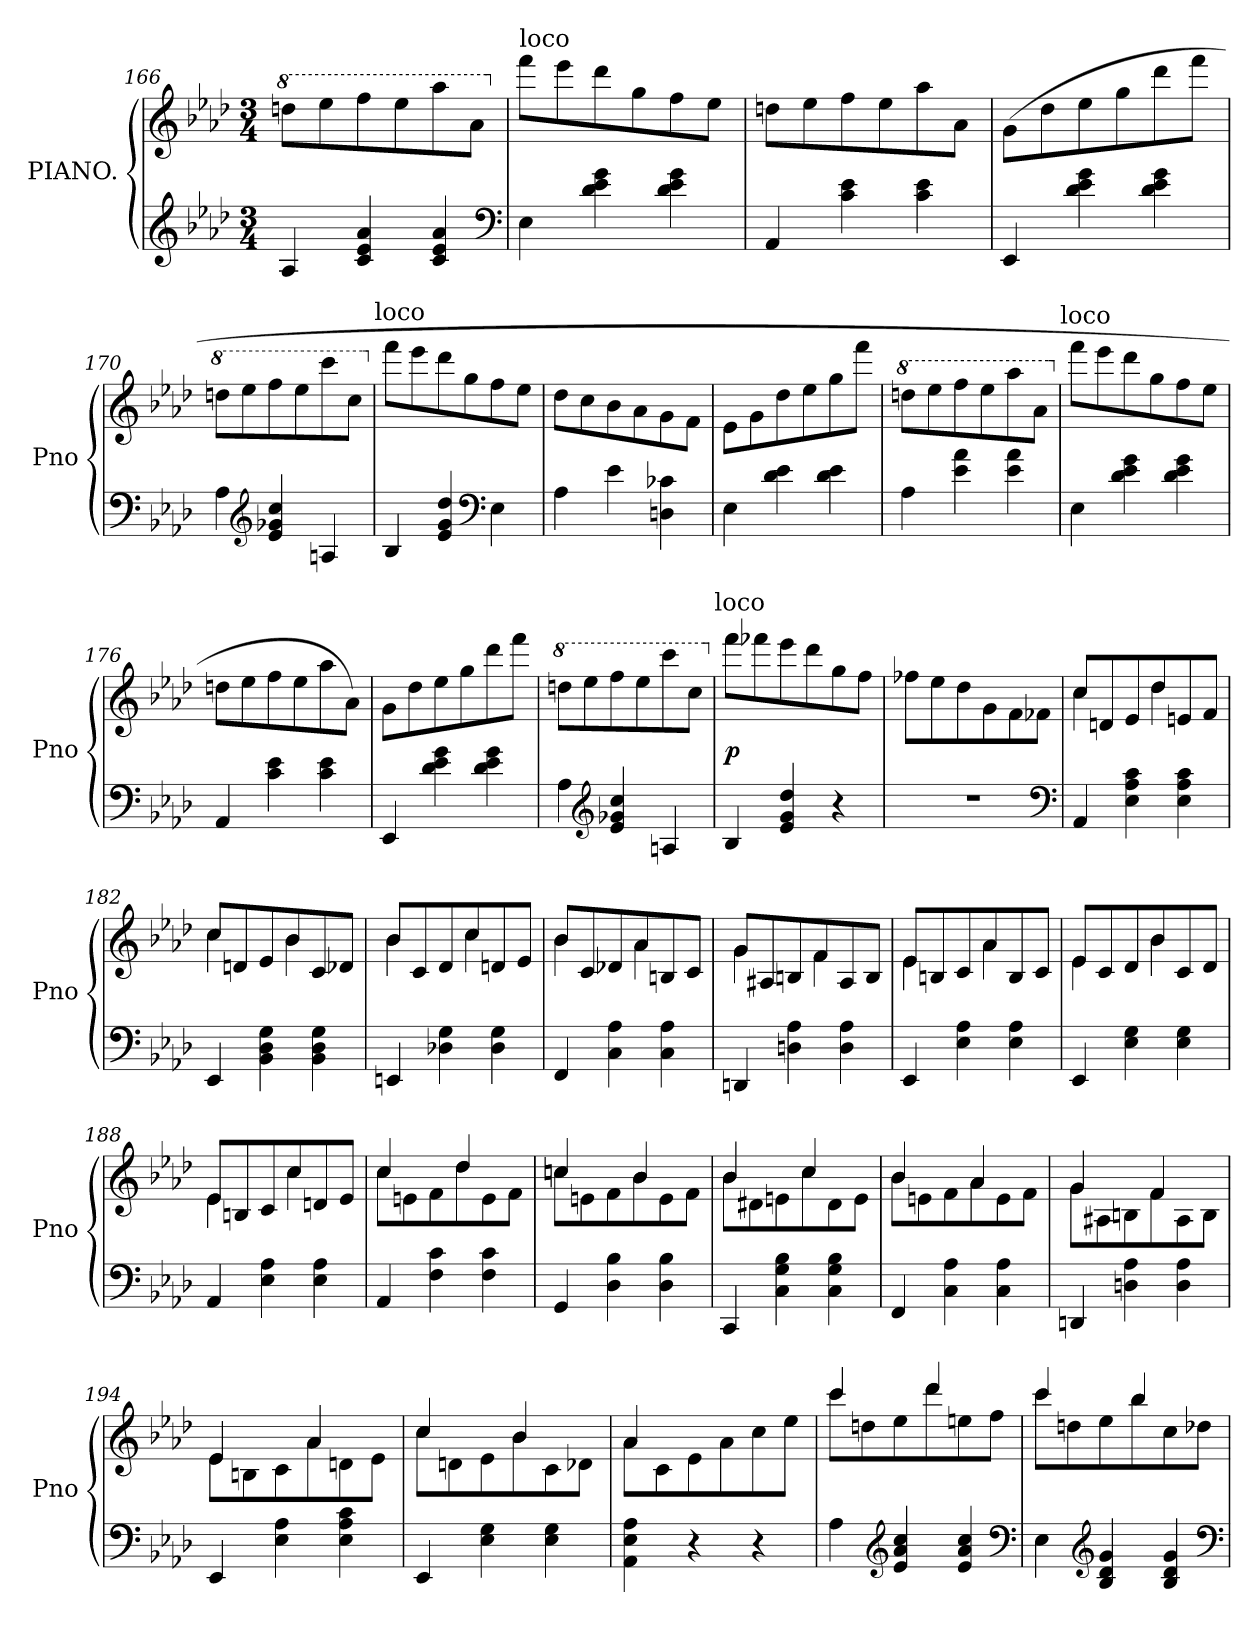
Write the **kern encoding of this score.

**kern	**kern	**dynam
*part1	*part1	*part1
*staff2	*staff1	*staff1/2
*I"PIANO.	*	*
*I'Pno	*	*
*clefG2	*clefG2	*
*k[b-e-a-d-]	*k[b-e-a-d-]	*
*A-:	*A-:	*
*M3/4	*M3/4	*
*	*8va	*
=166	=166	=166
4A-	8dddnL	.
.	8eee-	.
4c 4e- 4a-	8fff	.
.	8eee-	.
4c 4e- 4a-	8aaa-	.
.	8aa-J	.
*clefF4	*	*
=167	=167	=167
*	*X8va	*
!	!LO:TX:a:t=loco	!
4E-	8fffL	.
.	8eee-	.
4d- 4e- 4g	8ddd-	.
.	8gg	.
4d- 4e- 4g	8ff	.
.	8ee-J	.
=168	=168	=168
4AA-	8ddnL	.
.	8ee-	.
4c 4e-	8ff	.
.	8ee-	.
4c 4e-	8aa-	.
.	8a-J	.
=169	=169	=169
4EE-	(8gL	.
.	8dd-	.
4d- 4e- 4g	8ee-	.
.	8gg	.
4d- 4e- 4g	8ddd-	.
.	8fffJ	.
=170	=170	=170
*	*8va	*
4A-	8dddnL	.
.	8eee-	.
*clefG2	*	*
4e- 4g-X 4cc	8fff	.
.	8eee-	.
4An	8cccc	.
.	8cccJ	.
!	!LO:TX:a:t=loco	!
=171	=171	=171
*	*X8va	*
4B-	8fffL	.
.	8eee-	.
4e- 4g 4dd-	8ddd-	.
.	8gg	.
*clefF4	*	*
4E-	8ff	.
.	8ee-J	.
=172	=172	=172
4A-	8dd-\L	.
.	8cc	.
4e-	8b-	.
.	8a-	.
4Dn 4c-X	8g	.
.	8fJ	.
=173	=173	=173
4E-	8e-L	.
.	8g	.
4d- 4e-	8dd-	.
.	8ee-	.
4d- 4e-	8gg	.
.	8fffJ	.
=174	=174	=174
*	*8va	*
4A-	8dddnL	.
.	8eee-	.
4e- 4a-	8fff	.
.	8eee-	.
4e- 4a-	8aaa-	.
.	8aa-J	.
!	!LO:TX:a:t=loco	!
=175	=175	=175
*	*X8va	*
4E-	8fffL	.
.	8eee-	.
4d- 4e- 4g	8ddd-	.
.	8gg	.
4d- 4e- 4g	8ff	.
.	8ee-J	.
=176	=176	=176
4AA-	8ddnL	.
.	8ee-	.
4c 4e-	8ff	.
.	8ee-	.
4c 4e-	8aa-	.
.	8a-J)	.
=177	=177	=177
4EE-	8gL	.
.	8dd-	.
4d- 4e- 4g	8ee-	.
.	8gg	.
4d- 4e- 4g	8ddd-	.
.	8fffJ	.
=178	=178	=178
*	*8va	*
4A-	8dddnL	.
.	8eee-	.
*clefG2	*	*
4e- 4g-X 4cc	8fff	.
.	8eee-	.
4An	8cccc	.
.	8cccJ	.
!	!LO:TX:a:t=loco	!
=179	=179	=179
*	*X8va	*
4B-	8fffL	p
.	8fff-X	.
4e- 4g 4dd-	8eee-	.
.	8ddd-	.
4r	8gg	.
.	8ffJ	.
=180	=180	=180
2.rdd	8ff-XL	.
.	8ee-	.
.	8dd-	.
.	8g	.
.	8f	.
.	8f-XJ	.
*clefF4	*	*
=181	=181	=181
*	*^	*
4AA-	8ccL	4cc\	.
.	8dn	.	.
4E- 4A- 4c	8e-/	8rcccyy	.
.	8dd-	4dd-\	.
4E- 4A- 4c	8en	.	.
.	8fJ	8raayy	.
=182	=182	=182	=182
4EE-	8ccL	4cc\	.
.	8dn/	.	.
4BB- 4D- 4G	8e-	8raayy	.
.	8b-	4b-\	.
4BB- 4D- 4G	8c	.	.
.	8d-XJ	8rffyy	.
=183	=183	=183	=183
4EEn	8b-L	4b-\	.
.	8c/	.	.
4D-X 4G	8d-	8rffyy	.
.	8cc	4cc\	.
4D- 4G	8dn	.	.
.	8e-J	8rffyy	.
=184	=184	=184	=184
4FF	8b-L	4b-\	.
.	8c/	.	.
4C 4A-	8d-X	8rffyy	.
.	8a-	4a-\	.
4C 4A-	8Bn	.	.
.	8cJ	8ryy	.
=185	=185	=185	=185
4DDn	8gL	4g\	.
.	8A#X	.	.
4Dn 4A-	8Bn/	8rddyy	.
.	8f	4f\	.
4D 4A-	8A#	.	.
.	8BJ	8rffyy	.
=186	=186	=186	=186
4EE-	8e-L	4e-\	.
.	8Bn	.	.
4E- 4A-	8c/	8ryy	.
.	8a-	4a-\	.
4E- 4A-	8B	.	.
.	8cJ	8ryy	.
=187	=187	=187	=187
4EE-	8e-L	4e-\	.
.	8c/	.	.
4E- 4G	8d-	8rddyy	.
.	8b-	4b-\	.
4E- 4G	8c	.	.
.	8d-J	8ryy	.
=188	=188	=188	=188
4AA-	8e-L	4e-\	.
.	8Bn/	.	.
4E- 4A-	8c	8ryy	.
.	8cc	4cc\	.
4E- 4A-	8dn	.	.
.	8e-J	8rffyy	.
=189	=189	=189	=189
4AA-	4cc	8ccL	.
.	.	8en	.
4F 4c	8raayy	8f	.
.	4dd-	8dd-	.
4F 4c	.	8e	.
.	8raayy	8fJ	.
=190	=190	=190	=190
4GG	4ccn	8ccnL	.
.	.	8en	.
4D- 4B-	8raayy	8f	.
.	4b-	8b-	.
4D- 4B-	.	8e	.
.	8raayy	8fJ	.
=191	=191	=191	=191
4CC	4b-	8b-L	.
.	.	8d#X	.
4C 4G 4B-	8raayy	8en	.
.	4cc	8cc	.
4C 4G 4B-	.	8d#	.
.	8rffyy	8eJ	.
=192	=192	=192	=192
4FF	4b-	8b-L	.
.	.	8en	.
4C 4A-	8rffyy	8f	.
.	4a-	8a-	.
4C 4A-	.	8e	.
.	8rddyy	8fJ	.
=193	=193	=193	=193
4DDn	4g	8gL	.
.	.	8A#X	.
4Dn 4A-	8rgyy	8Bn	.
.	4f	8f	.
4D 4A-	.	8A#	.
.	8ryy	8BJ	.
=194	=194	=194	=194
4EE-	4e-	8e-L	.
.	.	8Bn	.
4E- 4A-	8ryy	8c	.
.	4a-	8a-	.
4E- 4A- 4c	.	8dn	.
.	8ryy	8e-J	.
=195	=195	=195	=195
4EE-	4cc	8ccL	.
.	.	8dn	.
4E- 4G	8ryy	8e-	.
.	4b-	8b-	.
4E- 4G	.	8c	.
.	8rffyy	8d-XJ	.
=196	=196	=196	=196
4AA- 4E- 4A-	4a-	8a-L	.
.	.	8c	.
4r	2raayy	8e-	.
.	.	8a-	.
4r	.	8cc	.
.	.	8ee-J	.
=197	=197	=197	=197
4A-	4ccc	8cccL	.
.	.	8ddn	.
*clefG2	*	*	*
4e- 4a- 4cc	8rcccyy	8ee-	.
.	4ddd-	8ddd-	.
4e- 4a- 4cc	.	8een	.
.	8reeeyy	8ffJ	.
*clefF4	*	*	*
=198	=198	=198	=198
4E-	4ccc	8cccL	.
.	.	8ddn	.
*clefG2	*	*	*
4B- 4d- 4g	8rgggyy	8ee-	.
.	4bb-	8bb-	.
4B- 4d- 4g	.	8cc	.
.	8reeeyy	8dd-XJ	.
*	*v	*v	*
*clefF4	*	*
=	=	=
*-	*-	*-
